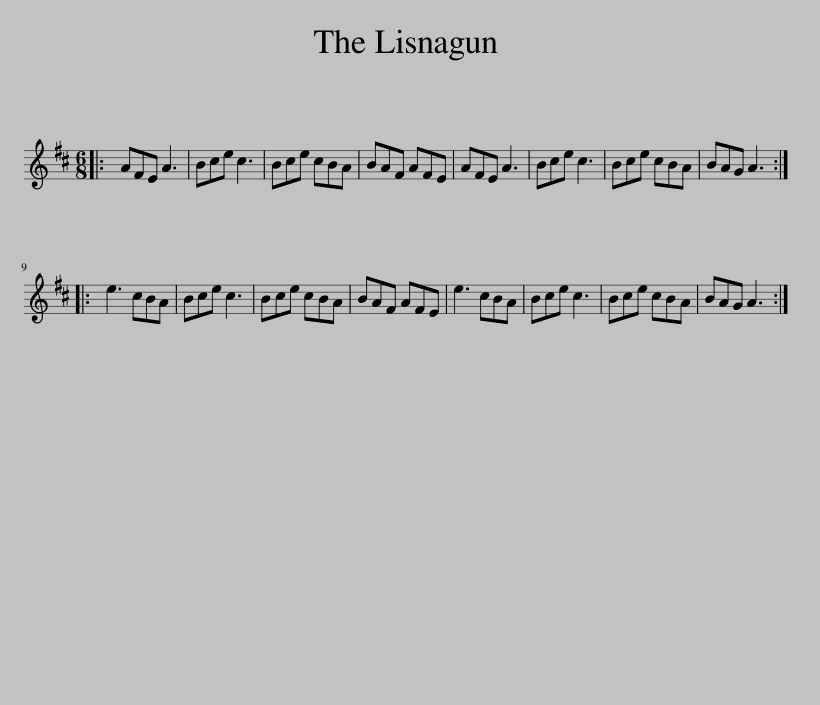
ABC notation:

X:1
L:1/8
M:6/8
I:linebreak $
K:D
V:1 treble
V:1
|: AFE A3 | Bce c3 | Bce cBA | BAF AFE | AFE A3 | %5
 Bce c3 | Bce cBA | BAG A3 ::$ e3 cBA | Bce c3 | %10
 Bce cBA | BAF AFE | e3 cBA | Bce c3 | Bce cBA | %15
 BAG A3 :| %16
